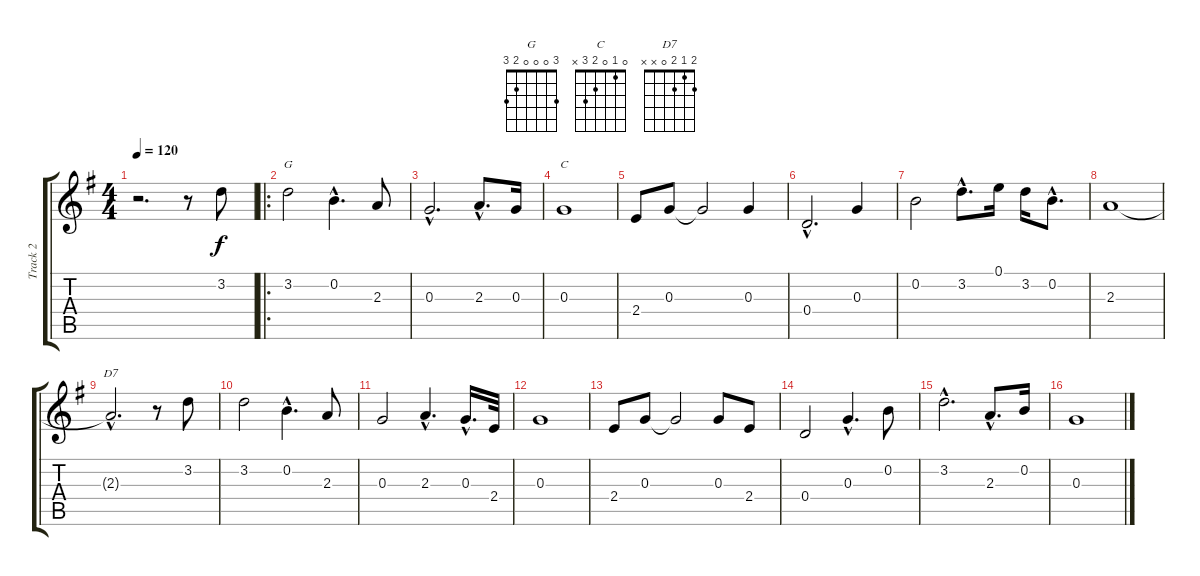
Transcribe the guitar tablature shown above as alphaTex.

\track ("Track 2" "Track 2") {instrument acousticguitarsteel}
\staff {score tabs}
\tuning (E4 B3 G3 D3 A2 E2) {hide}
\chord ("G" 3 0 0 0 2 3)
\chord ("C" 0 1 0 2 3 x)
\chord ("D7" 2 1 2 0 x x)
\ts (4 4)
\tempo 120
\clef g2
\ks g
r.2{d dy f instrument acousticguitarsteel} r.8 3.2.8 |
\ro
3.2.2{ch "G"} 0.2{hac}.4{d} 2.3.8 |
0.3{hac}.2{d} 2.3{hac}.8{d} 0.3.16 |
0.3.1{ch "C"} |
2.4.8 0.3.8 0.3{t}.2 0.3.4 |
0.4{hac}.2{d} 0.3.4 |
0.2.2 3.2{hac}.8{d} 0.1.16 3.2.16 0.2{hac}.8{d} |
2.3.1 |
2.3{hac t}.2{d ch "D7"} r.8 3.2.8 |
3.2.2 0.2{hac}.4{d} 2.3.8 |
0.3.2 2.3{hac}.4{d} 0.3{hac}.16{d} 2.4.32 |
0.3.1 |
2.4.8 0.3.8 0.3{t}.2 0.3.8 2.4.8 |
0.4.2 0.3{hac}.4{d} 0.2.8 |
3.2{hac}.2{d} 2.3{hac}.8{d} 0.2.16 |
0.3.1
